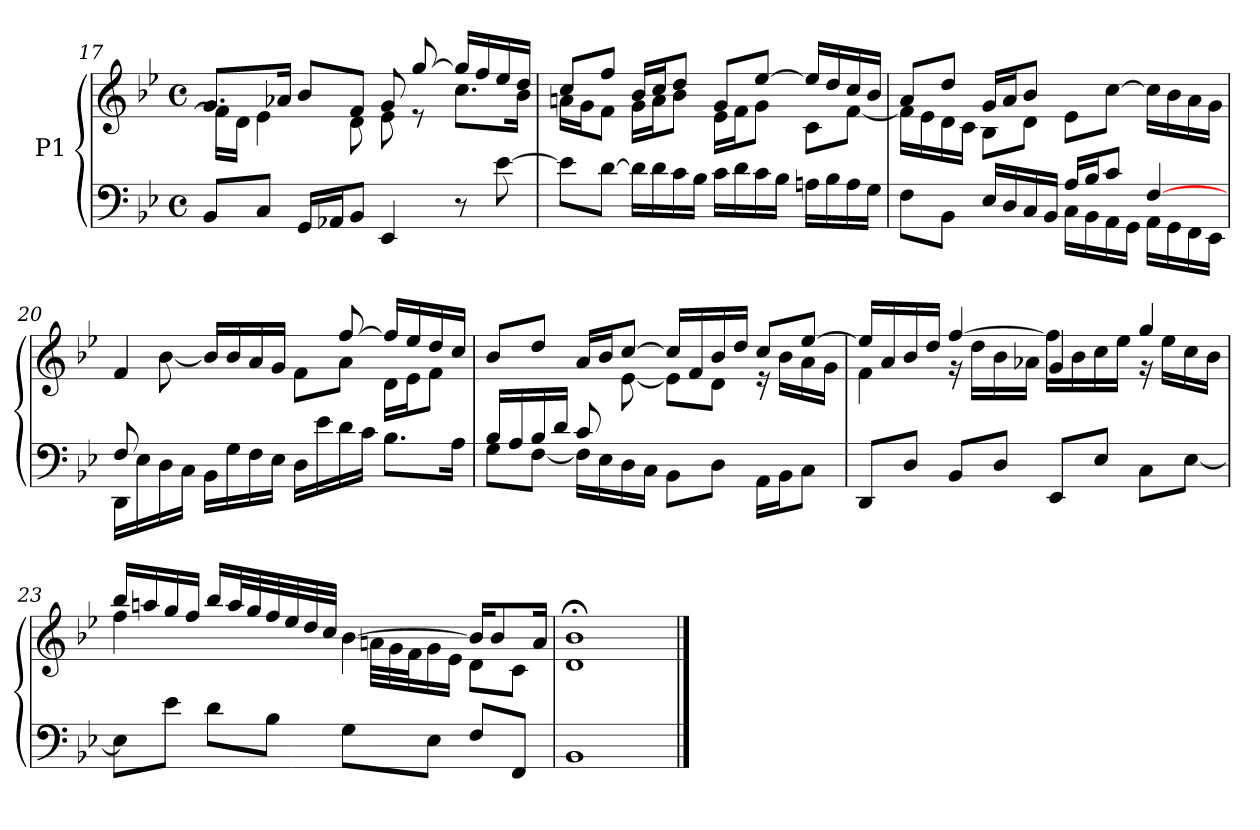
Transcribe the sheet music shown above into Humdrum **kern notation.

**kern	**kern
*part1	*part1
*staff2	*staff1
*I"P1	*
!!LO:LB:g=z
*clefF4	*clefG2
*k[b-e-]	*k[b-e-]
*B-:	*B-:
*M4/4	*M4/4
*met(c)	*met(c)
=17	=17
*	*^
8BB-i/L	8.gi/L	16fi\LL]
.	.	16di\JJ
8Ci/J	.	4e-i\
.	16a-Xi/Jk	.
16GGi/LL	8b-i/L	.
16AA-Xi/J	.	.
8BB-i/J	8fi/J	8di\
4EE-i/	8gi/	8e-i\
.	[8ggi/	8r
8r	16ggi/LL]	8.cci\L
.	16ffi/	.
[8e-i\	16ee-i/	.
.	16ddi/JJ	16b-i\Jk
=18	=18	=18
8e-i\L]	8cci/L	16ani\LL
.	.	16gi\J
[8di\J	8ffi/J	8fi\J
16di\LL]	16b-i/LL	16gi\LL
16di\	16cci/J	16ai\J
16ci\	8ddi/J	8b-i\J
16B-i\JJ	.	.
16ci\LL	8gi/L	16e-i\LL
16di\	.	16fi\J
16ci\	[8ee-i/J	8gi\J
16B-i\JJ	.	.
16Ani\LL	16ee-i/LL]	8ci\L
16B-i\	16ddi/	.
16Ai\	16cci/	[8fi\J
16Gi\JJ	16b-i/JJ	.
=19	=19	=19
*^	*	*
2ryy	8Fi\L	8ai/L	16fi\LL]
.	.	.	16e-i\
.	8BB-i\J	8ddi/J	16di\
.	.	.	16ci\JJ
.	16E-i/LL	16gi/LL	8B-i\L
.	16Di/	16ai/J	.
.	16Ci/	8b-i/J	8di\J
.	16BB-i/JJ	.	.
16Ai/LL	16Ci\LL	2ryy	8e-i\L
16B-i/J	16BB-i\	.	.
8ci/J	16AAi\	.	[8cci\J
.	16GGi\JJ	.	.
[4Fi/	16AAi\LL	.	16cci\LL]
.	16GGi\	.	16b-i\
.	16FFi\	.	16ai\
.	16EE-i\JJ	.	16gi\JJ
!!LO:PB:g=z	!!
=20	=20	=20	=20
8Fi/	16DDi\LL	4fi/	8ryy
.	16E-i\	.	.
8ryy	16Di\	.	[8b-i\
.	16Ci\JJ	.	.
2ryy	16BB-i\LL	16b-i/LL]	4ryy
.	16Gi\	16b-i/	.
.	16Fi\	16ai/	.
.	16E-i\JJ	16gi/JJ	.
.	16Di\LL	8ryy	8fi\L
.	16e-i\	.	.
.	16di\	[8ffi/	8ai\J
.	16ci\JJ	.	.
4ryy	8.B-i\L	16ffi/LL]	16di\LL
.	.	16ee-i/	16e-i\J
.	.	16ddi/	8fi\J
.	16Ai\Jk	16cci/JJ	.
=21	=21	=21	=21
16B-i/LL	8Gi\L	8b-i/L	4ryy
16Ai/	.	.	.
16B-i/	[8Fi\J	8ddi/J	.
16di/JJ	.	.	.
8ci/	16Fi\LL]	16ai/LL	8ryy
.	16E-i\	16b-i/J	.
8ryy	16Di\	[8cci/J	[8e-i\
.	16Ci\JJ	.	.
2ryy	8BB-i\L	16cci/LL]	8e-i\L]
.	.	16fi/	.
.	8Di\J	16b-i/	8di\J
.	.	16ddi/JJ	.
.	16AAi\LL	8cci/L	16r
.	16BB-i\J	.	16b-i\LL
.	8Ci\J	[8ee-i/J	16ai\
.	.	.	16gi\JJ
!!LO:LB:g=z	!!
=22	=22	=22	=22
1ryy	8DDi/L	16ee-i/LL]	4fi\
.	.	16ai/	.
.	8Di/J	16b-i/	.
.	.	16ddi/JJ	.
.	8BB-i/L	[4ffi/	16r
.	.	.	16ddi\LL
.	8Di/J	.	16b-i\
.	.	.	16a-Xi\JJ
.	8EE-i/L	4gi/	16ffi\LL]
.	.	.	16b-i\
.	8E-i/J	.	16cci\
.	.	.	16ee-i\JJ
.	8Ci\L	4ggi/	16r
.	.	.	16ee-i\LL
.	[8E-i\J	.	16cci\
.	.	.	16b-i\JJ
=23	=23	=23	=23
1ryy	8E-i\L]	16bb-i/LL	4ffi\
.	.	16aani/	.
.	8e-i\J	16ggi/	.
.	.	16ffi/JJ	.
.	8di\L	4ryy	16bb-i/LL
.	.	.	32aai/L
.	.	.	32ggi/
.	8B-i\J	.	32ffi/
.	.	.	32ee-i/
.	.	.	32ddi/
.	.	.	32cci/JJJ
.	8Gi\L	[4b-i\	32ryy
.	.	.	32ani\LLL
.	.	.	32gi\
.	.	.	32fi\J
.	8E-i\J	.	16gi\
.	.	.	16e-i\JJ
.	8Fi/L	16b-i/KL]	8di\L
.	.	8b-i/	.
.	8FFi/J	.	8ci\J
.	.	16ai/Jk	.
=24	=24	=24	=24
1ryy	1BB-i	1b-;i	1di
*v	*v	*	*
*	*v	*v
==	==
*-	*-
